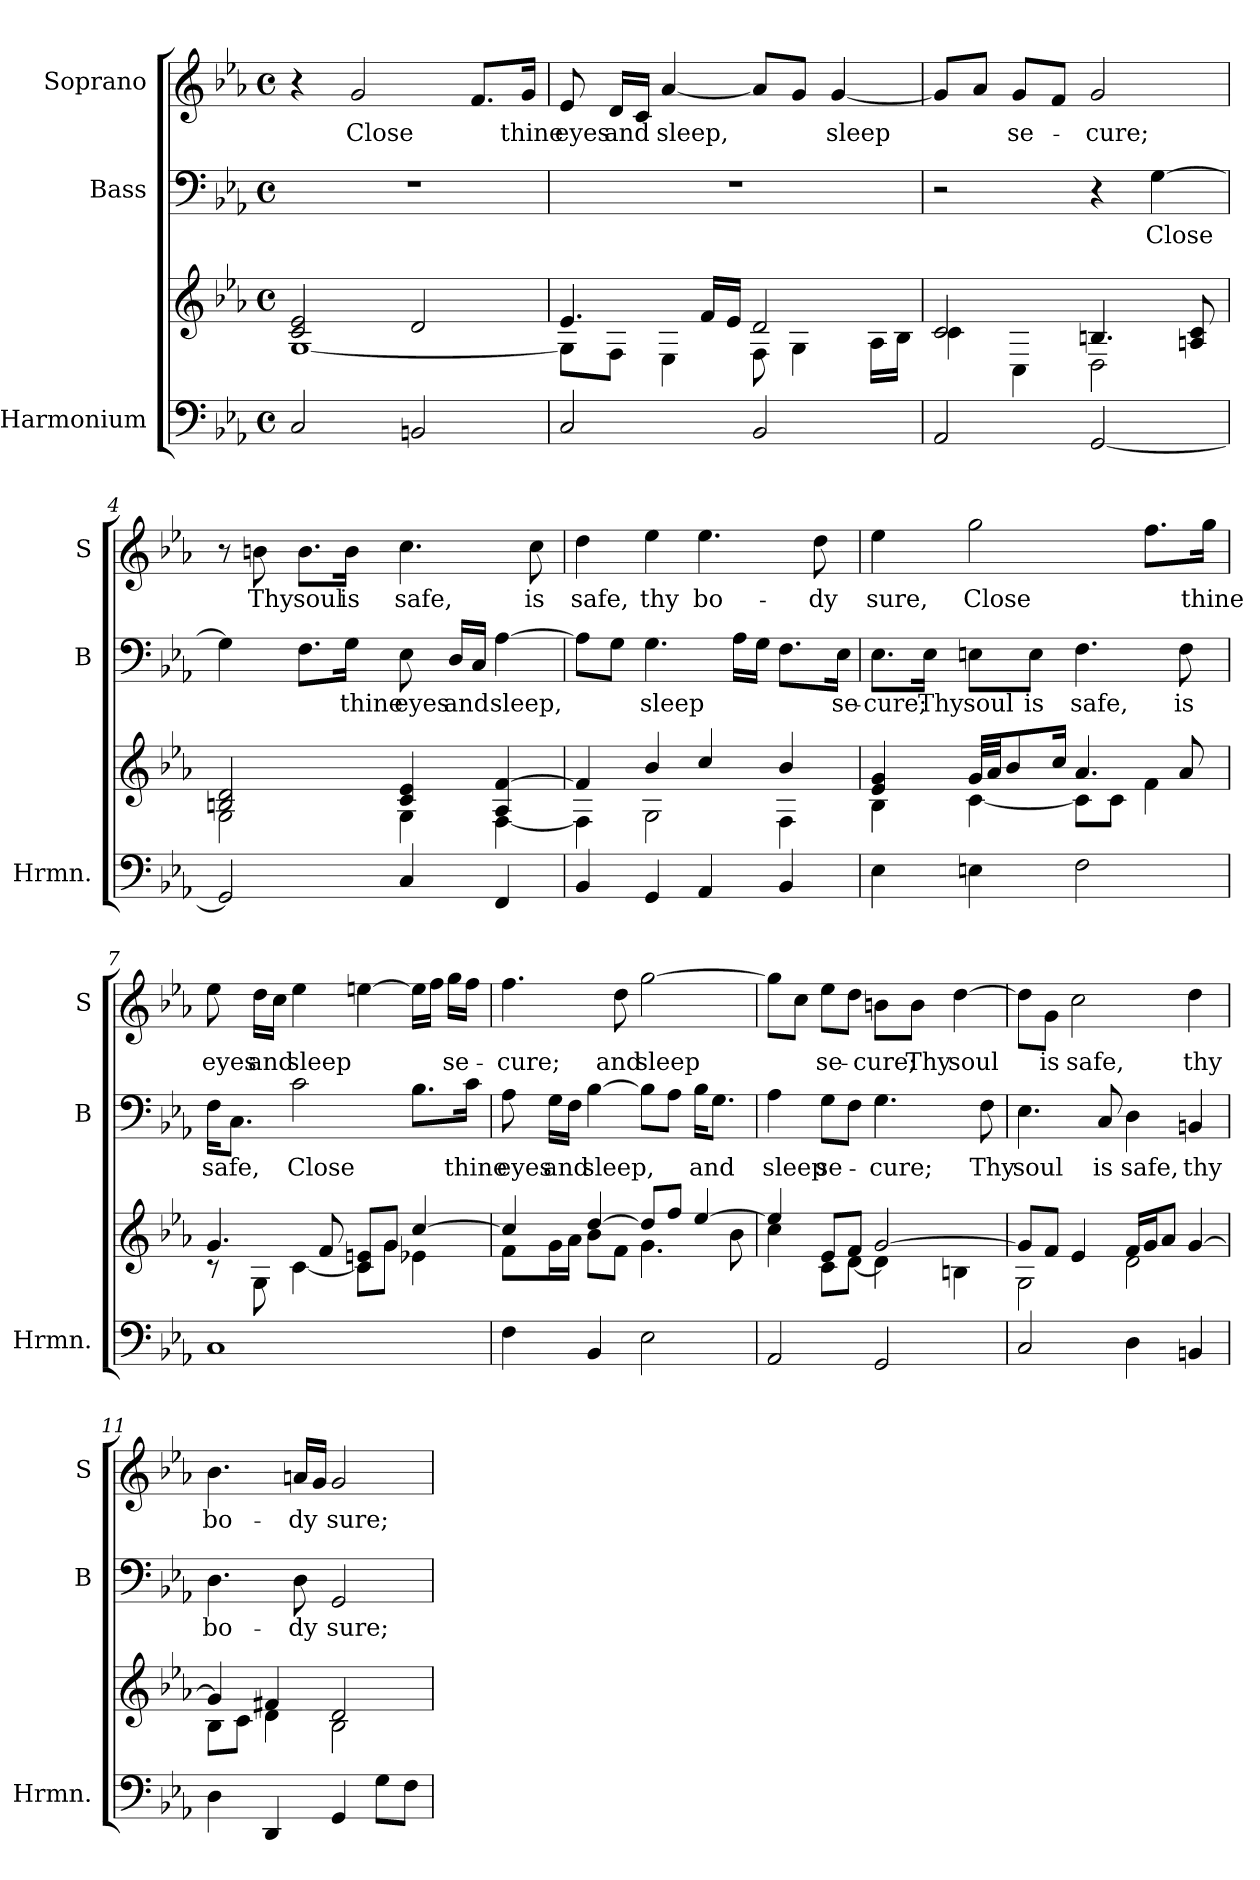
**kern	**kern	**kern	**text	**kern	**text
*part3	*part3	*part2	*part2	*part1	*part1
*staff4	*staff3	*staff2	*staff2	*staff1	*staff1
*I"Harmonium	*	*I"Bass	*	*I"Soprano	*
*I'Hrmn.	*	*I'B	*	*I'S	*
*clefF4	*clefG2	*clefF4	*	*clefG2	*
*k[b-e-a-]	*k[b-e-a-]	*k[b-e-a-]	*	*k[b-e-a-]	*
*E-:	*E-:	*E-:	*	*E-:	*
*M4/4	*M4/4	*M4/4	*	*M4/4	*
*met(c)	*met(c)	*met(c)	*	*met(c)	*
*MM120	*MM120	*MM120	*	*MM120	*
=1	=1	=1	=1	=1	=1
*	*^	*	*	*	*
2C/	2c!/ 2e-!/	[1G!	1r	.	4r	.
!	!	!	!	!	!	!LO:LY:b
.	.	.	.	.	2g/	Close
2BBn/	2d!/	.	.	.	.	.
.	.	.	.	.	8.f/L	.
!	!	!	!	!	!	!LO:LY:b
.	.	.	.	.	16g/Jk	thine
=2	=2	=2	=2	=2	=2	=2
!	!	!	!	!	!	!LO:LY:b
2C/	4.e-!/	8G!\L]	1r	.	8e-/	eyes
!	!	!	!	!	!	!LO:LY:b
.	.	8F!\J	.	.	16d/LL	and
.	.	.	.	.	16c/JJ	.
!	!	!	!	!	!	!LO:LY:b
.	.	4E-!\	.	.	[4a-/	sleep,
.	16f!/LL	.	.	.	.	.
.	16e-!/JJ	.	.	.	.	.
2BB-/	2d!/	8F!\	.	.	8a-/L]	.
.	.	4G!\	.	.	8g/J	.
!	!	!	!	!	!	!LO:LY:b
.	.	.	.	.	[4g/	sleep
.	.	16A-!\LL	.	.	.	.
.	.	16B-!\JJ	.	.	.	.
=3	=3	=3	=3	=3	=3	=3
2AA-/	2c!/	4c!\	2r	.	8g/L]	.
.	.	.	.	.	8a-/J	.
!	!	!	!	!	!	!LO:LY:b
.	.	4C!\	.	.	8g/L	se-
.	.	.	.	.	8f/J	.
!	!	!	!	!	!	!LO:LY:b
[2GG/	4.Bn!/	2D!\	4r	.	2g/	-cure;
!	!	!	!	!LO:LY:b	!	!
.	.	.	[4G\	Close	.	.
.	8An!/ 8c!/	.	.	.	.	.
!!LO:LB:g=z
=4	=4	=4	=4	=4	=4	=4
2GG/]	2Bn!/ 2d!/	2G!\	4G\]	.	8r	.
!	!	!	!	!	!	!LO:LY:b
.	.	.	.	.	8bn\	Thy
!	!	!	!	!	!	!LO:LY:b
.	.	.	8.F\L	.	8.b\L	soul
!	!	!	!	!LO:LY:b	!	!LO:LY:b
.	.	.	16G\Jk	thine	16b\Jk	is
!	!	!	!	!LO:LY:b	!	!LO:LY:b
4C/	4c!/ 4e-!/	4G!\	8E-\	eyes	4.cc\	safe,
!	!	!	!	!LO:LY:b	!	!
.	.	.	16D/LL	and	.	.
.	.	.	16C/JJ	.	.	.
!	!	!	!	!LO:LY:b	!	!
4FF/	4A-!/ [4f!/	[4F!\	[4A-\	sleep,	.	.
!	!	!	!	!	!	!LO:LY:b
.	.	.	.	.	8cc\	is
=5	=5	=5	=5	=5	=5	=5
!	!	!	!	!	!	!LO:LY:b
4BB-/	4f!/]	4F!\]	8A-\L]	.	4dd\	safe,
.	.	.	8G\J	.	.	.
!	!	!	!	!LO:LY:b	!	!LO:LY:b
4GG/	4b-!/	2G!\	4.G\	sleep	4ee-\	thy
!	!	!	!	!	!	!LO:LY:b
4AA-/	4cc!/	.	.	.	4.ee-\	bo-
.	.	.	16A-\LL	.	.	.
.	.	.	16G\JJ	.	.	.
4BB-/	4b-!/	4F!\	8.F\L	.	.	.
!	!	!	!	!	!	!LO:LY:b
.	.	.	.	.	8dd\	-dy
!	!	!	!	!LO:LY:b	!	!
.	.	.	16E-\Jk	se-	.	.
=6	=6	=6	=6	=6	=6	=6
!	!	!	!	!LO:LY:b	!	!LO:LY:b
4E-\	4e-!/ 4g!/	4B-!\	8.E-\L	-cure;	4ee-\	sure,
!	!	!	!	!LO:LY:b	!	!
.	.	.	16E-\Jk	Thy	.	.
!	!	!	!	!LO:LY:b	!	!LO:LY:b
4En\	32g!/LLL	[4c!\	8En\L	soul	2gg\	Close
.	32a-!/JJ	.	.	.	.	.
.	8b-!/	.	.	.	.	.
!	!	!	!	!LO:LY:b	!	!
.	.	.	8E\J	is	.	.
.	16cc!/Jk	.	.	.	.	.
!	!	!	!	!LO:LY:b	!	!
2F\	4.a-!/	8c!\L]	4.F\	safe,	.	.
.	.	8c!\J	.	.	.	.
.	.	4f!\	.	.	8.ff\L	.
!	!	!	!	!LO:LY:b	!	!
.	8a-!/	.	8F\	is	.	.
!	!	!	!	!	!	!LO:LY:b
.	.	.	.	.	16gg\Jk	thine
!!LO:PB:g=z
=7	=7	=7	=7	=7	=7	=7
!	!	!	!	!LO:LY:b	!	!LO:LY:b
1C	4.g!/	8rc	16F\KL	safe,	8ee-\	eyes
.	.	.	8.C\J	.	.	.
!	!	!	!	!	!	!LO:LY:b
.	.	8G!\	.	.	16dd\LL	and
.	.	.	.	.	16cc\JJ	.
!	!	!	!	!LO:LY:b	!	!LO:LY:b
.	.	[4c!\	2c\	Close	4ee-\	sleep
.	8f!/	.	.	.	.	.
.	8c!/ 8en!/L	8c!\L]	.	.	[4een\	.
.	8g!/J	8g!\J	.	.	.	.
.	[4cc!/	4e-X!\	8.B-\L	.	16ee\LL]	.
.	.	.	.	.	16ff\JJ	.
!	!	!	!	!	!	!LO:LY:b
.	.	.	.	.	16gg\LL	se-
!	!	!	!	!LO:LY:b	!	!
.	.	.	16c\Jk	thine	16ff\JJ	.
=8	=8	=8	=8	=8	=8	=8
!	!	!	!	!LO:LY:b	!	!LO:LY:b
4F\	4cc!/]	8f!\L	8A-\	eyes	4.ff\	-cure;
!	!	!	!	!LO:LY:b	!	!
.	.	16g!\L	16G\LL	and	.	.
.	.	16a-!\JJ	16F\JJ	.	.	.
!	!	!	!	!LO:LY:b	!	!
4BB-/	[4dd!/	8b-!\L	[4B-\	sleep,	.	.
!	!	!	!	!	!	!LO:LY:b
.	.	8f!\J	.	.	8dd\	and
!	!	!	!	!	!	!LO:LY:b
2E-\	8dd!/L]	4.g!\	8B-\L]	.	[2gg\	sleep
.	8ff!/J	.	8A-\J	.	.	.
!	!	!	!	!LO:LY:b	!	!
.	[4ee-!/	.	16B-\KL	and	.	.
.	.	.	8.G\J	.	.	.
.	.	8b-!\	.	.	.	.
=9	=9	=9	=9	=9	=9	=9
!	!	!	!	!LO:LY:b	!	!
2AA-/	4ee-!/]	4cc!\	4A-\	sleep	8gg\L]	.
.	.	.	.	.	8cc\J	.
!	!	!	!	!LO:LY:b	!	!LO:LY:b
.	8e-!/L	8c!\L	8G\L	se-	8ee-\L	se-
.	8f!/J	[8d!\J	8F\J	.	8dd\J	.
!	!	!	!	!LO:LY:b	!	!LO:LY:b
2GG/	[2g!/	4d!\]	4.G\	-cure;	8bn\L	-cure;
!	!	!	!	!	!	!LO:LY:b
.	.	.	.	.	8b\J	Thy
!	!	!	!	!	!	!LO:LY:b
.	.	4Bn!\	.	.	[4dd\	soul
!	!	!	!	!LO:LY:b	!	!
.	.	.	8F\	Thy	.	.
!!LO:PB:g=z
=10	=10	=10	=10	=10	=10	=10
!	!	!	!	!LO:LY:b	!	!
2C/	8g!/L]	2G!\	4.E-\	soul	8dd\L]	.
!	!	!	!	!	!	!LO:LY:b
.	8f!/J	.	.	.	8g\J	is
!	!	!	!	!	!	!LO:LY:b
.	4e-!/	.	.	.	2cc\	safe,
!	!	!	!	!LO:LY:b	!	!
.	.	.	8C/	is	.	.
!	!	!	!	!LO:LY:b	!	!
4D\	16f!/LL	2d!\	4D\	safe,	.	.
.	16g!/J	.	.	.	.	.
.	8a-!/J	.	.	.	.	.
!	!	!	!	!LO:LY:b	!	!LO:LY:b
4BBn/	[4g!/	.	4BBn/	thy	4dd\	thy
=11	=11	=11	=11	=11	=11	=11
!	!	!	!	!LO:LY:b	!	!LO:LY:b
4D\	4g!/]	8B-!\L	4.D\	bo-	4.b-\	bo-
.	.	8c!\J	.	.	.	.
4DD/	4f#X!/	4d!\	.	.	.	.
!	!	!	!	!LO:LY:b	!	!LO:LY:b
.	.	.	8D\	-dy	16an/LL	-dy
.	.	.	.	.	16g/JJ	.
!	!	!	!	!LO:LY:b	!	!LO:LY:b
4GG/	2d!/	2B-!\	2GG/	sure;	2g/	sure;
8G\L	.	.	.	.	.	.
8F\J	.	.	.	.	.	.
*	*v	*v	*	*	*	*
=	=	=	=	=	=
*-	*-	*-	*-	*-	*-
